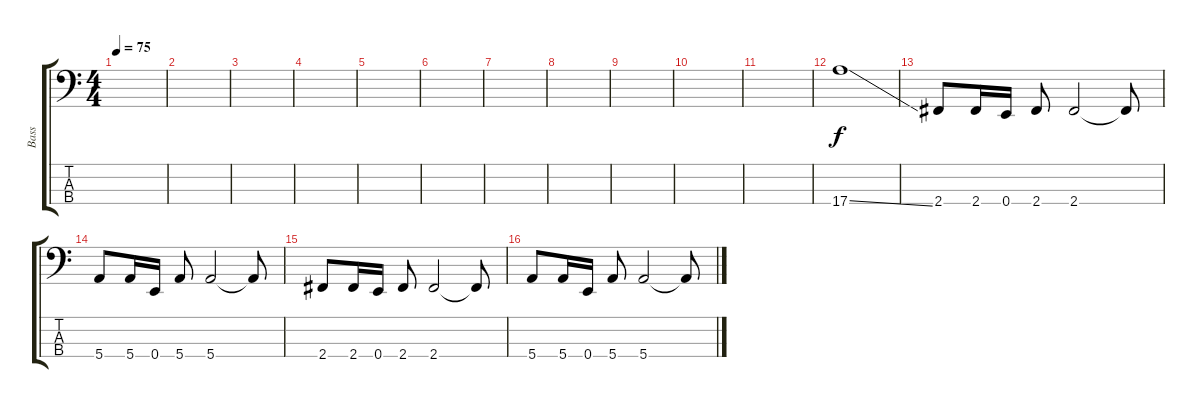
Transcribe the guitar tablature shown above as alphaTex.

\track ("Bass" "Bass") {instrument electricbassfinger}
\staff {score tabs}
\tuning (G2 D2 A1 E1) {hide}
\ts (4 4)
\tempo 75
\clef f4
\ks c
|
|
|
|
|
|
|
|
|
|
|
17.4{ss}.1 |
2.4.8 2.4.16 0.4.16 2.4.8 2.4.2 2.4{t}.8 |
5.4.8 5.4.16 0.4.16 5.4.8 5.4.2 5.4{t}.8 |
2.4.8 2.4.16 0.4.16 2.4.8 2.4.2 2.4{t}.8 |
5.4.8 5.4.16 0.4.16 5.4.8 5.4.2 5.4{t}.8
